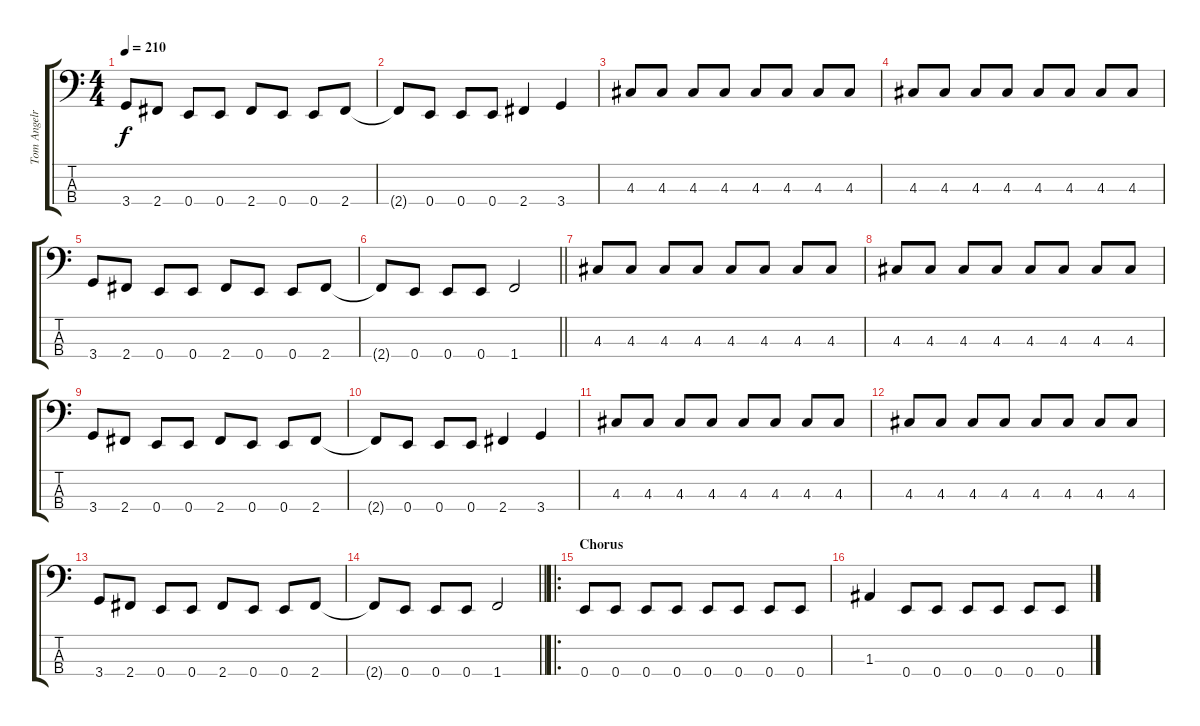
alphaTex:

\track ("Tom Angelripper" "Tom Angelr") {instrument electricbasspick}
\staff {score tabs}
\tuning (G2 D2 A1 E1) {hide}
\ts (4 4)
\tempo 210
\clef f4
\ks c
3.4.8{dy f} 2.4.8 0.4.8 0.4.8 2.4.8 0.4.8 0.4.8 2.4.8 |
2.4{t}.8 0.4.8 0.4.8 0.4.8 2.4.4 3.4.4 |
4.3.8 4.3.8 4.3.8 4.3.8 4.3.8 4.3.8 4.3.8 4.3.8 |
4.3.8 4.3.8 4.3.8 4.3.8 4.3.8 4.3.8 4.3.8 4.3.8 |
3.4.8 2.4.8 0.4.8 0.4.8 2.4.8 0.4.8 0.4.8 2.4.8 |
\barLineRight lightlight
2.4{t}.8 0.4.8 0.4.8 0.4.8 1.4.2 |
4.3.8 4.3.8 4.3.8 4.3.8 4.3.8 4.3.8 4.3.8 4.3.8 |
4.3.8 4.3.8 4.3.8 4.3.8 4.3.8 4.3.8 4.3.8 4.3.8 |
3.4.8 2.4.8 0.4.8 0.4.8 2.4.8 0.4.8 0.4.8 2.4.8 |
2.4{t}.8 0.4.8 0.4.8 0.4.8 2.4.4 3.4.4 |
4.3.8 4.3.8 4.3.8 4.3.8 4.3.8 4.3.8 4.3.8 4.3.8 |
4.3.8 4.3.8 4.3.8 4.3.8 4.3.8 4.3.8 4.3.8 4.3.8 |
3.4.8 2.4.8 0.4.8 0.4.8 2.4.8 0.4.8 0.4.8 2.4.8 |
\barLineRight lightlight
2.4{t}.8 0.4.8 0.4.8 0.4.8 1.4.2 |
\ro
\section ("" "Chorus")
0.4.8 0.4.8 0.4.8 0.4.8 0.4.8 0.4.8 0.4.8 0.4.8 |
1.3.4 0.4.8 0.4.8 0.4.8 0.4.8 0.4.8 0.4.8
